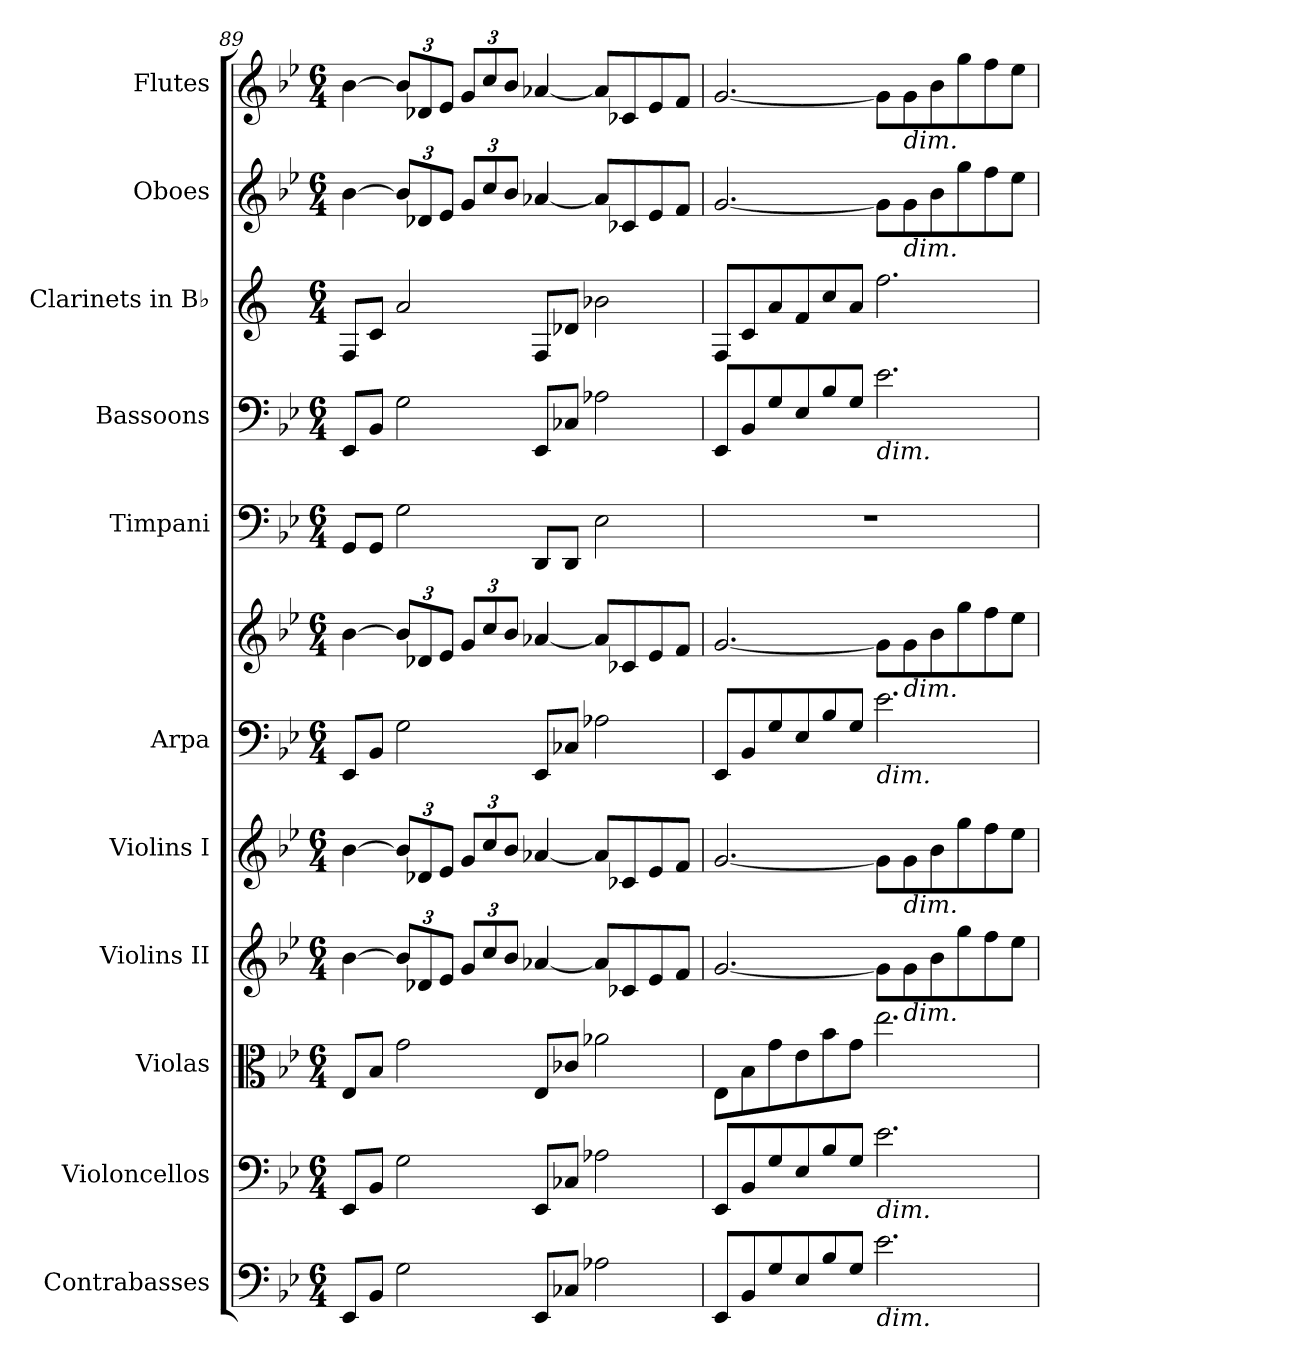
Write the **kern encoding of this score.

**kern	**kern	**kern	**kern	**kern	**kern	**kern	**kern	**kern	**kern	**kern	**kern
*part11	*part10	*part9	*part8	*part7	*part6	*part6	*part5	*part4	*part3	*part2	*part1
*staff12	*staff11	*staff10	*staff9	*staff8	*staff7	*staff6	*staff5	*staff4	*staff3	*staff2	*staff1
*I"Contrabasses	*I"Violoncellos	*I"Violas	*I"Violins II	*I"Violins I	*I"Arpa	*	*I"Timpani	*I"Bassoons	*I"Clarinets in B♭	*I"Oboes	*I"Flutes
*I'Cb.	*I'Vc.	*I'Vla.	*I'Vln. II	*I'Vln. I	*I'Arp.	*	*I'Timp.	*I'Bsn.	*	*I'Ob.	*I'Fl.
*clefF4	*clefF4	*clefC3	*clefG2	*clefG2	*clefF4	*clefG2	*clefF4	*clefF4	*clefG2	*clefG2	*clefG2
*ITrd7c12	*	*	*	*	*	*	*	*	*ITrd1c2	*	*
*k[b-e-]	*k[b-e-]	*k[b-e-]	*k[b-e-]	*k[b-e-]	*k[b-e-]	*k[b-e-]	*k[b-e-]	*k[b-e-]	*k[b-e-]	*k[b-e-]	*k[b-e-]
*M6/4	*M6/4	*M6/4	*M6/4	*M6/4	*M6/4	*M6/4	*M6/4	*M6/4	*M6/4	*M6/4	*M6/4
=89	=89	=89	=89	=89	=89	=89	=89	=89	=89	=89	=89
8EEE-/L	8EE-/L	8E-/L	[4b-\	[4b-\	8EE-/L	[4b-\	8GG/L	8EE-/L	8E-/L	[4b-\	[4b-\
8BBB-/J	8BB-/J	8B-/J	.	.	8BB-/J	.	8GG/J	8BB-/J	8B-/J	.	.
*	*	*	*Xbrackettup	*Xbrackettup	*	*Xbrackettup	*	*	*	*Xbrackettup	*Xbrackettup
2GG\	2G\	2g\	12b-/L]	12b-/L]	2G\	12b-/L]	2G\	2G\	2g/	12b-/L]	12b-/L]
.	.	.	12d-X/	12d-X/	.	12d-X/	.	.	.	12d-X/	12d-X/
.	.	.	12e-/J	12e-/J	.	12e-/J	.	.	.	12e-/J	12e-/J
.	.	.	12g/L	12g/L	.	12g/L	.	.	.	12g/L	12g/L
.	.	.	12cc/	12cc/	.	12cc/	.	.	.	12cc/	12cc/
.	.	.	12b-/J	12b-/J	.	12b-/J	.	.	.	12b-/J	12b-/J
8EEE-/L	8EE-/L	8E-/L	[4a-X/	[4a-X/	8EE-/L	[4a-X/	8DD/L	8EE-/L	8E-/L	[4a-X/	[4a-X/
8CC-X/J	8C-X/J	8c-X/J	.	.	8C-X/J	.	8DD/J	8C-X/J	8c-X/J	.	.
2AA-X\	2A-X\	2a-X\	8a-/L]	8a-/L]	2A-X\	8a-/L]	2E-\	2A-X\	2a-X\	8a-/L]	8a-/L]
.	.	.	8c-X/	8c-X/	.	8c-X/	.	.	.	8c-X/	8c-X/
.	.	.	8e-/	8e-/	.	8e-/	.	.	.	8e-/	8e-/
.	.	.	8f/J	8f/J	.	8f/J	.	.	.	8f/J	8f/J
!!LO:PB:g=z
=90	=90	=90	=90	=90	=90	=90	=90	=90	=90	=90	=90
8EEE-/L	8EE-/L	8E-\L	[2.g/	[2.g/	8EE-/L	[2.g/	1.r	8EE-/L	8E-/L	[2.g/	[2.g/
8BBB-/	8BB-/	8B-\	.	.	8BB-/	.	.	8BB-/	8B-/	.	.
8GG/	8G/	8g\	.	.	8G/	.	.	8G/	8g/	.	.
8EE-/	8E-/	8e-\	.	.	8E-/	.	.	8E-/	8e-/	.	.
8BB-/	8B-/	8b-\	.	.	8B-/	.	.	8B-/	8b-/	.	.
8GG/J	8G/J	8g\J	.	.	8G/J	.	.	8G/J	8g/J	.	.
!	!	!	!	!	!	!	!	!LO:TX:b:i:t=dim.	!	!	!
!	!	!	!	!	!LO:TX:b:i:t=dim.	!	!	!	!	!	!
!	!LO:TX:b:i:t=dim.	!	!	!	!	!	!	!	!	!	!
!LO:TX:b:i:t=dim.	!	!	!	!	!	!	!	!	!	!	!
2.E-\	2.e-\	2.ee-\	8g\L]	8g\L]	2.e-\	8g\L]	.	2.e-\	2.ee-\	8g\L]	8g\L]
!	!	!	!	!	!	!	!	!	!	!	!LO:TX:b:i:t=dim.
!	!	!	!	!	!	!	!	!	!	!LO:TX:b:i:t=dim.	!
!	!	!	!	!	!	!LO:TX:b:i:t=dim.	!	!	!	!	!
!	!	!	!	!LO:TX:b:i:t=dim.	!	!	!	!	!	!	!
!	!	!	!LO:TX:b:i:t=dim.	!	!	!	!	!	!	!	!
.	.	.	8g\	8g\	.	8g\	.	.	.	8g\	8g\
.	.	.	8b-\	8b-\	.	8b-\	.	.	.	8b-\	8b-\
.	.	.	8gg\	8gg\	.	8gg\	.	.	.	8gg\	8gg\
.	.	.	8ff\	8ff\	.	8ff\	.	.	.	8ff\	8ff\
.	.	.	8ee-\J	8ee-\J	.	8ee-\J	.	.	.	8ee-\J	8ee-\J
=	=	=	=	=	=	=	=	=	=	=	=
*-	*-	*-	*-	*-	*-	*-	*-	*-	*-	*-	*-
